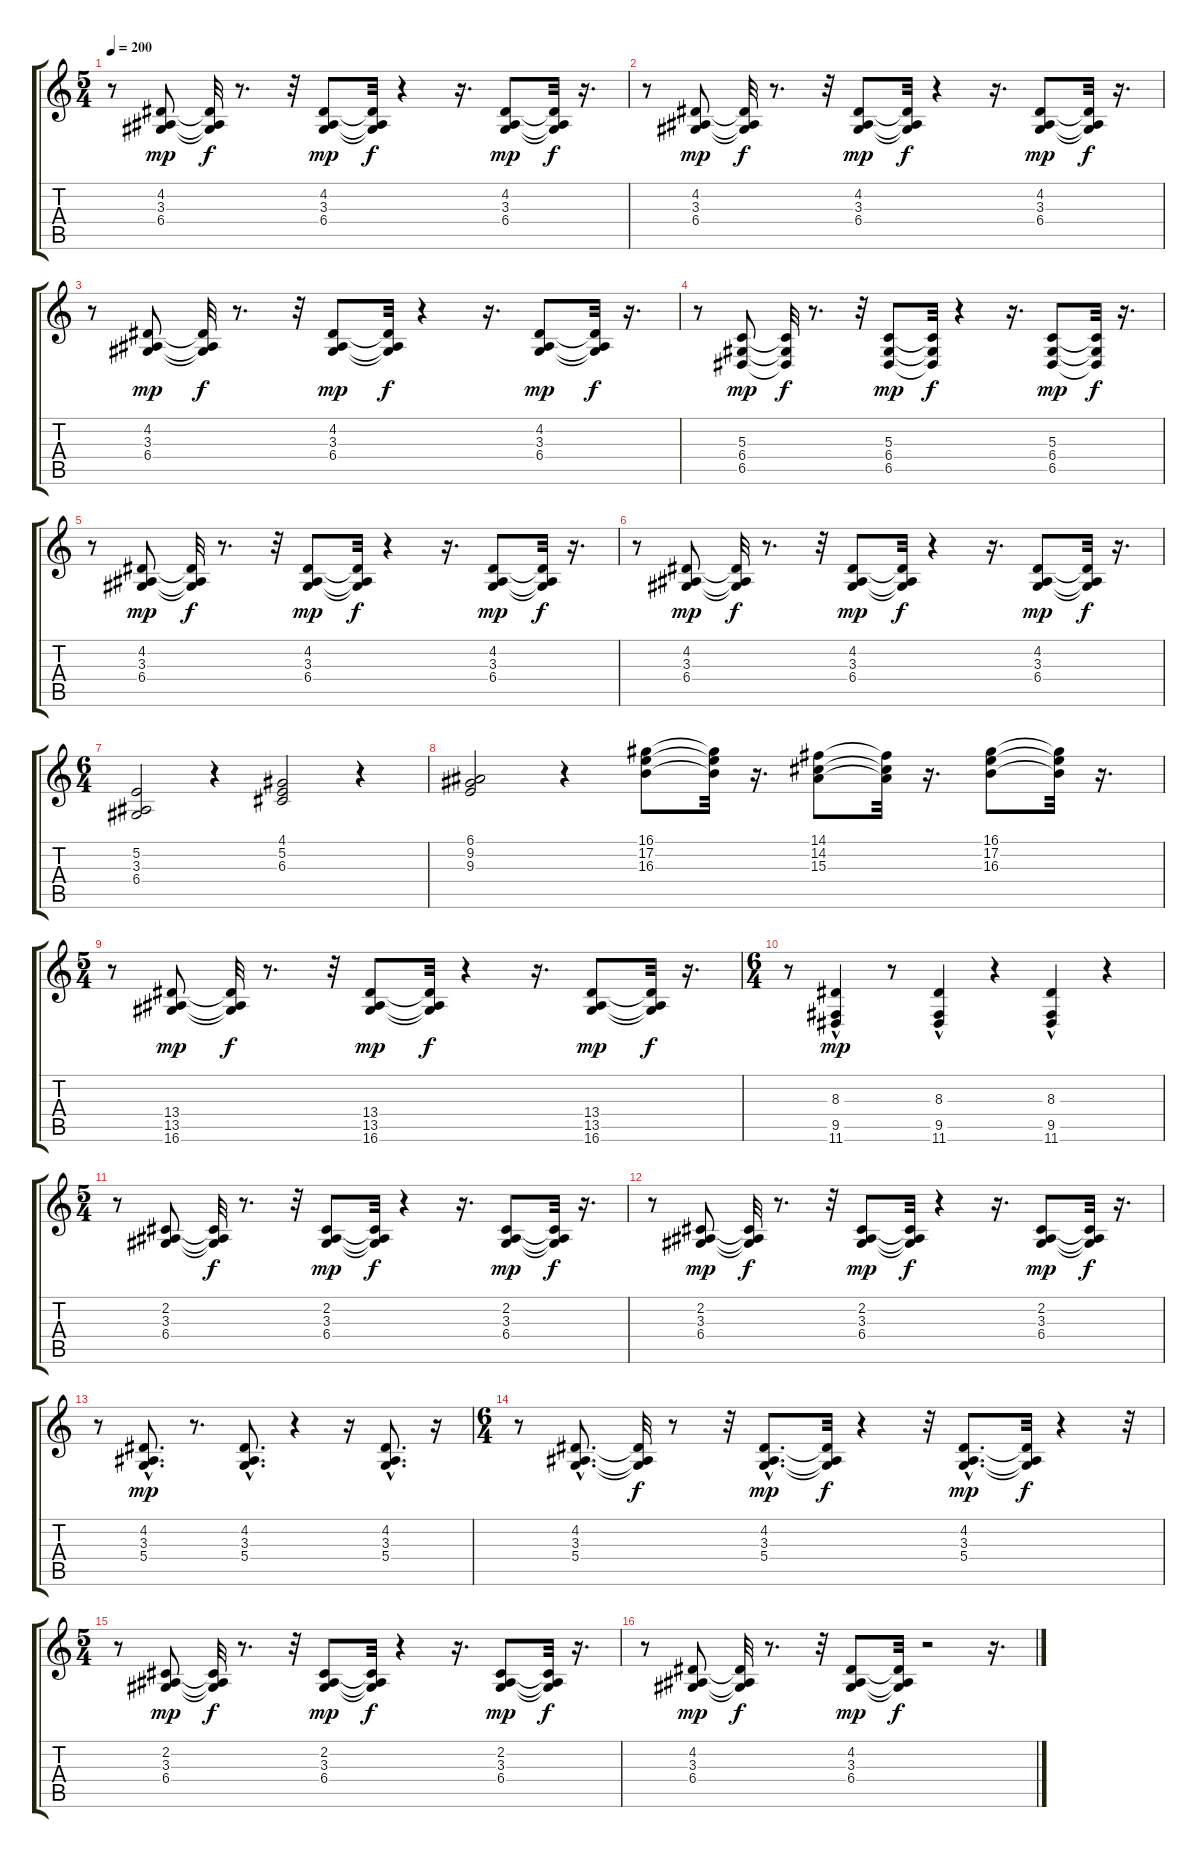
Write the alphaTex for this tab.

\track "" {instrument acousticgrandpiano}
\staff {score tabs}
\tuning (E4 B3 G3 D3 A2 E2) {hide}
\ts (5 4)
\tempo 200
\clef g2
\ks c
r.8{dy f} (4.2 3.3 6.4).8{dy mp} (4.2{t} 3.3{t} 6.4{t}).32{dy f} r.8{d} r.32 (4.2 3.3 6.4).8{dy mp} (4.2{t} 3.3{t} 6.4{t}).32{dy f} r.4 r.16{d} (4.2 3.3 6.4).8{dy mp} (4.2{t} 3.3{t} 6.4{t}).32{dy f} r.16{d} |
r.8 (4.2 3.3 6.4).8{dy mp} (4.2{t} 3.3{t} 6.4{t}).32{dy f} r.8{d} r.32 (4.2 3.3 6.4).8{dy mp} (4.2{t} 3.3{t} 6.4{t}).32{dy f} r.4 r.16{d} (4.2 3.3 6.4).8{dy mp} (4.2{t} 3.3{t} 6.4{t}).32{dy f} r.16{d} |
r.8 (4.2 3.3 6.4).8{dy mp} (4.2{t} 3.3{t} 6.4{t}).32{dy f} r.8{d} r.32 (4.2 3.3 6.4).8{dy mp} (4.2{t} 3.3{t} 6.4{t}).32{dy f} r.4 r.16{d} (4.2 3.3 6.4).8{dy mp} (4.2{t} 3.3{t} 6.4{t}).32{dy f} r.16{d} |
r.8 (5.3 6.4 6.5).8{dy mp} (5.3{t} 6.4{t} 6.5{t}).32{dy f} r.8{d} r.32 (5.3 6.4 6.5).8{dy mp} (5.3{t} 6.4{t} 6.5{t}).32{dy f} r.4 r.16{d} (5.3 6.4 6.5).8{dy mp} (5.3{t} 6.4{t} 6.5{t}).32{dy f} r.16{d} |
r.8 (4.2 3.3 6.4).8{dy mp} (4.2{t} 3.3{t} 6.4{t}).32{dy f} r.8{d} r.32 (4.2 3.3 6.4).8{dy mp} (4.2{t} 3.3{t} 6.4{t}).32{dy f} r.4 r.16{d} (4.2 3.3 6.4).8{dy mp} (4.2{t} 3.3{t} 6.4{t}).32{dy f} r.16{d} |
r.8 (4.2 3.3 6.4).8{dy mp} (4.2{t} 3.3{t} 6.4{t}).32{dy f} r.8{d} r.32 (4.2 3.3 6.4).8{dy mp} (4.2{t} 3.3{t} 6.4{t}).32{dy f} r.4 r.16{d} (4.2 3.3 6.4).8{dy mp} (4.2{t} 3.3{t} 6.4{t}).32{dy f} r.16{d} |
\ts (6 4)
(5.2 3.3 6.4).2 r.4 (4.1 5.2 6.3).2 r.4 |
(6.1 9.2 9.3).2 r.4 (16.1 17.2 16.3).8 (16.1{t} 17.2{t} 16.3{t}).32 r.16{d} (14.1 14.2 15.3).8 (14.1{t} 14.2{t} 15.3{t}).32 r.16{d} (16.1 17.2 16.3).8 (16.1{t} 17.2{t} 16.3{t}).32 r.16{d} |
\ts (5 4)
r.8 (13.4 13.5 16.6).8{dy mp} (13.4{t} 13.5{t} 16.6{t}).32{dy f} r.8{d} r.32 (13.4 13.5 16.6).8{dy mp} (13.4{t} 13.5{t} 16.6{t}).32{dy f} r.4 r.16{d} (13.4 13.5 16.6).8{dy mp} (13.4{t} 13.5{t} 16.6{t}).32{dy f} r.16{d} |
\ts (6 4)
r.8 (8.3 9.5{hac} 11.6{hac}).4{dy mp} r.8 (8.3 9.5{hac} 11.6{hac}).4 r.4 (8.3 9.5{hac} 11.6{hac}).4 r.4 |
\ts (5 4)
r.8 (2.2 3.3 6.4).8 (2.2{t} 3.3{t} 6.4{t}).32{dy f} r.8{d} r.32 (2.2 3.3 6.4).8{dy mp} (2.2{t} 3.3{t} 6.4{t}).32{dy f} r.4 r.16{d} (2.2 3.3 6.4).8{dy mp} (2.2{t} 3.3{t} 6.4{t}).32{dy f} r.16{d} |
r.8 (2.2 3.3 6.4).8{dy mp} (2.2{t} 3.3{t} 6.4{t}).32{dy f} r.8{d} r.32 (2.2 3.3 6.4).8{dy mp} (2.2{t} 3.3{t} 6.4{t}).32{dy f} r.4 r.16{d} (2.2 3.3 6.4).8{dy mp} (2.2{t} 3.3{t} 6.4{t}).32{dy f} r.16{d} |
r.8 (4.2{hac} 3.3{hac} 5.4{hac}).8{d dy mp} r.8{d} (4.2{hac} 3.3{hac} 5.4{hac}).8{d} r.4 r.16 (4.2{hac} 3.3{hac} 5.4{hac}).8{d} r.16 |
\ts (6 4)
r.8 (4.2{hac} 3.3{hac} 5.4{hac}).8{d} (4.2{t} 3.3{t} 5.4{t}).32{dy f} r.8 r.32 (4.2{hac} 3.3{hac} 5.4{hac}).8{d dy mp} (4.2{t} 3.3{t} 5.4{t}).32{dy f} r.4 r.32 (4.2{hac} 3.3{hac} 5.4{hac}).8{d dy mp} (4.2{t} 3.3{t} 5.4{t}).32{dy f} r.4 r.32 |
\ts (5 4)
r.8 (2.2 3.3 6.4).8{dy mp} (2.2{t} 3.3{t} 6.4{t}).32{dy f} r.8{d} r.32 (2.2 3.3 6.4).8{dy mp} (2.2{t} 3.3{t} 6.4{t}).32{dy f} r.4 r.16{d} (2.2 3.3 6.4).8{dy mp} (2.2{t} 3.3{t} 6.4{t}).32{dy f} r.16{d} |
r.8 (4.2 3.3 6.4).8{dy mp} (4.2{t} 3.3{t} 6.4{t}).32{dy f} r.8{d} r.32 (4.2 3.3 6.4).8{dy mp} (4.2{t} 3.3{t} 6.4{t}).32{dy f} r.2 r.16{d}
